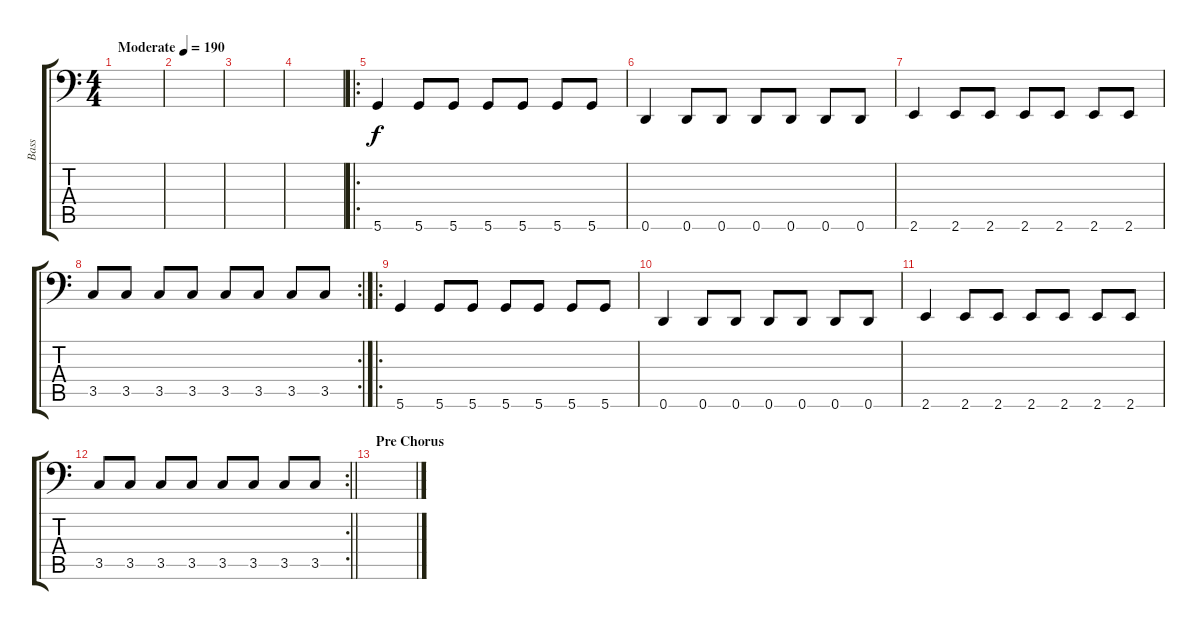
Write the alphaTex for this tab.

\track ("Bass" "Bass") {instrument electricbasspick}
\staff {score tabs}
\tuning (E3 B2 G2 D2 A1 D1) {hide}
\ts (4 4)
\tempo (190 "Moderate")
\clef f4
\ks c
|
|
|
|
\ro
5.6.4 5.6.8 5.6.8 5.6.8 5.6.8 5.6.8 5.6.8 |
0.6.4 0.6.8 0.6.8 0.6.8 0.6.8 0.6.8 0.6.8 |
2.6.4 2.6.8 2.6.8 2.6.8 2.6.8 2.6.8 2.6.8 |
\rc 2
3.5.8 3.5.8 3.5.8 3.5.8 3.5.8 3.5.8 3.5.8 3.5.8 |
\ro
5.6.4 5.6.8 5.6.8 5.6.8 5.6.8 5.6.8 5.6.8 |
0.6.4 0.6.8 0.6.8 0.6.8 0.6.8 0.6.8 0.6.8 |
2.6.4 2.6.8 2.6.8 2.6.8 2.6.8 2.6.8 2.6.8 |
\rc 2
\barLineRight lightlight
3.5.8 3.5.8 3.5.8 3.5.8 3.5.8 3.5.8 3.5.8 3.5.8 |
\section ("" "Pre Chorus")
